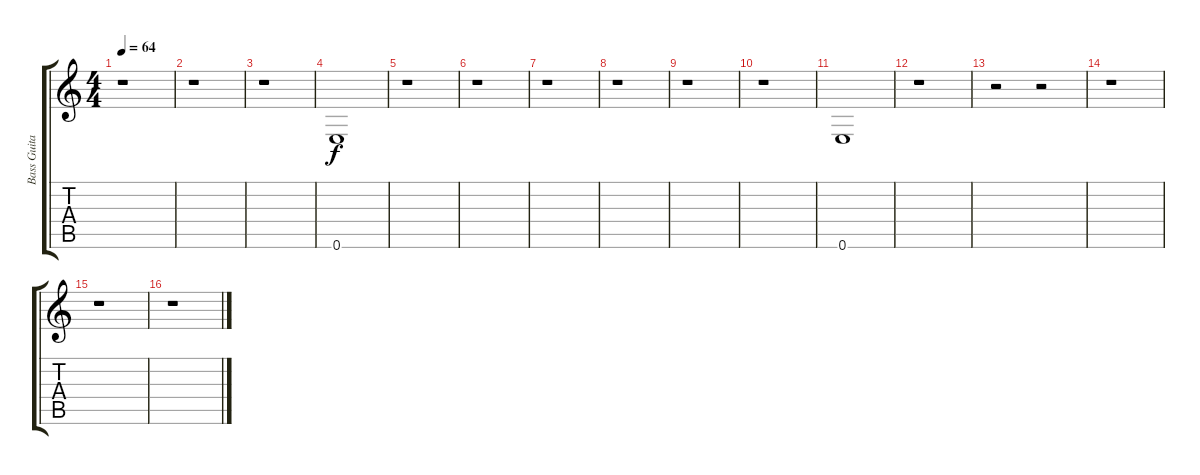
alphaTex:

\track ("Bass Guitar" "Bass Guita") {instrument electricbassfinger}
\staff {score tabs}
\tuning (E4 B3 G3 D3 A2 E2) {hide}
\ts (4 4)
\tempo 64
\clef g2
\ks c
r.1{dy f} |
r.1 |
r.1 |
0.6.1 |
r.1 |
r.1 |
r.1 |
r.1 |
r.1 |
r.1 |
0.6.1 |
r.1 |
r.2 r.2 |
r.1 |
r.1 |
r.1
